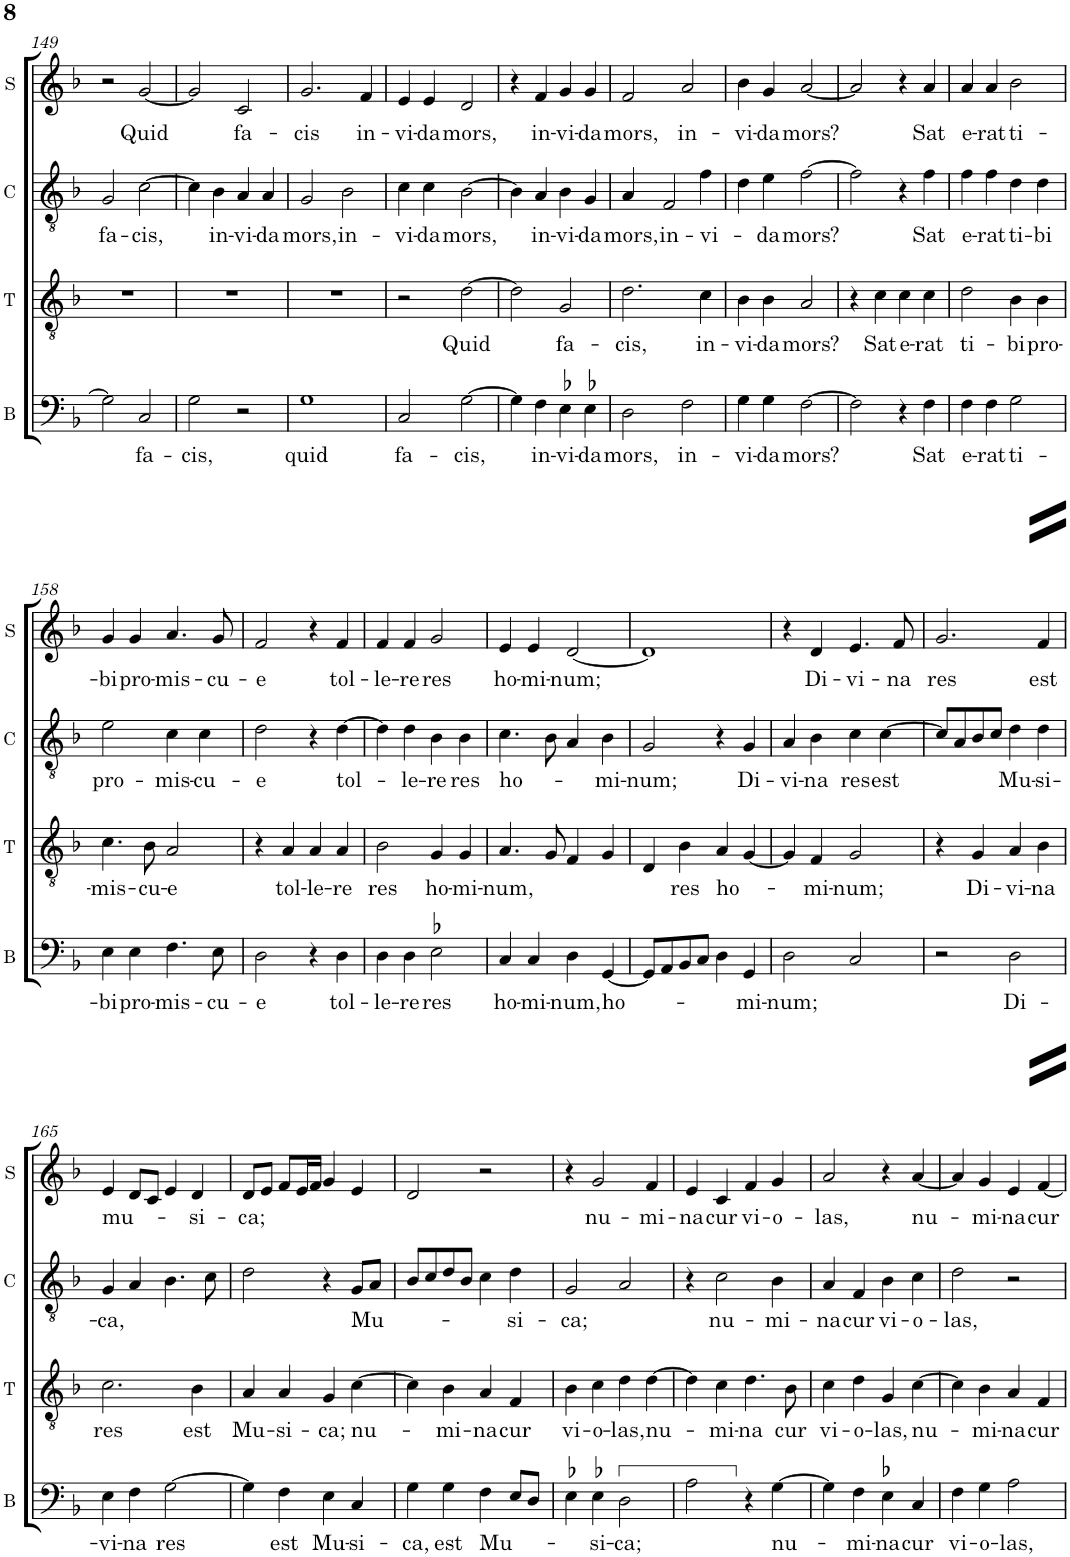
**kern	**text	**kern	**text	**kern	**text	**kern	**text
*part4	*part4	*part3	*part3	*part2	*part2	*part1	*part1
*staff4	*staff4	*staff3	*staff3	*staff2	*staff2	*staff1	*staff1
*I"B	*	*I"T	*	*I"Contra	*	*I"S	*
*I'B	*	*I'T	*	*I'C	*	*I'S	*
!!LO:PB:g=z
*clefF4	*	*clefGv2	*	*clefGv2	*	*clefG2	*
*k[b-]	*	*k[b-]	*	*k[b-]	*	*k[b-]	*
*M4/4	*	*M4/4	*	*M4/4	*	*M4/4	*
*met(c)	*	*met(c)	*	*met(c)	*	*met(c)	*
=149	=149	=149	=149	=149	=149	=149	=149
!	!	!	!	!	!LO:LY:b	!	!
2G\]	.	1r	.	2G/	fa-	2r	.
!	!LO:LY:b	!	!	!	!LO:LY:b	!	!LO:LY:b
2C/	fa-	.	.	[2c\	-cis,	[2g/	Quid
=150	=150	=150	=150	=150	=150	=150	=150
!	!LO:LY:b	!	!	!	!	!	!
2G\	-cis,	1r	.	4c\]	.	2g/]	.
!	!	!	!	!	!LO:LY:b	!	!
.	.	.	.	4B-\	in-	.	.
!	!	!	!	!	!LO:LY:b	!	!LO:LY:b
2r	.	.	.	4A/	-vi-	2c/	fa-
!	!	!	!	!	!LO:LY:b	!	!
.	.	.	.	4A/	-da	.	.
=151	=151	=151	=151	=151	=151	=151	=151
!	!LO:LY:b	!	!	!	!LO:LY:b	!	!LO:LY:b
1G	quid	1r	.	2G/	mors,	2.g/	-cis
!	!	!	!	!	!LO:LY:b	!	!
.	.	.	.	2B-\	in-	.	.
!	!	!	!	!	!	!	!LO:LY:b
.	.	.	.	.	.	4f/	in-
=152	=152	=152	=152	=152	=152	=152	=152
!	!LO:LY:b	!	!	!	!LO:LY:b	!	!LO:LY:b
2C/	fa-	2r	.	4c\	-vi-	4e/	-vi-
!	!	!	!	!	!LO:LY:b	!	!LO:LY:b
.	.	.	.	4c\	-da	4e/	-da
!	!LO:LY:b	!	!LO:LY:b	!	!LO:LY:b	!	!LO:LY:b
[2G\	-cis,	[2d\	Quid	[2B-\	mors,	2d/	mors,
=153	=153	=153	=153	=153	=153	=153	=153
4G\]	.	2d\]	.	4B-\]	.	4r	.
!	!LO:LY:b	!	!	!	!LO:LY:b	!	!LO:LY:b
4F\	in-	.	.	4A/	in-	4f/	in-
!	!LO:LY:b	!	!LO:LY:b	!	!LO:LY:b	!	!LO:LY:b
4E-X\	-vi-	2G/	fa-	4B-\	-vi-	4g/	-vi-
!	!LO:LY:b	!	!	!	!LO:LY:b	!	!LO:LY:b
4E-X\	-da	.	.	4G/	-da	4g/	-da
=154	=154	=154	=154	=154	=154	=154	=154
!	!LO:LY:b	!	!LO:LY:b	!	!LO:LY:b	!	!LO:LY:b
2D\	mors,	2.d\	-cis,	4A/	mors,	2f/	mors,
!	!	!	!	!	!LO:LY:b	!	!
.	.	.	.	2F/	in-	.	.
!	!LO:LY:b	!	!	!	!	!	!LO:LY:b
2F\	in-	.	.	.	.	2a/	in-
!	!	!	!LO:LY:b	!	!LO:LY:b	!	!
.	.	4c\	in-	4f\	-vi-	.	.
=155	=155	=155	=155	=155	=155	=155	=155
!	!LO:LY:b	!	!LO:LY:b	!	!	!	!LO:LY:b
4G\	-vi-	4B-\	-vi-	4d\	.	4b-\	-vi-
!	!LO:LY:b	!	!LO:LY:b	!	!LO:LY:b	!	!LO:LY:b
4G\	-da	4B-\	-da	4e\	-da	4g/	-da
!	!LO:LY:b	!	!LO:LY:b	!	!LO:LY:b	!	!LO:LY:b
[2F\	mors?	2A/	mors?	[2f\	mors?	[2a/	mors?
=156	=156	=156	=156	=156	=156	=156	=156
2F\]	.	4r	.	2f\]	.	2a/]	.
!	!	!	!LO:LY:b	!	!	!	!
.	.	4c\	Sat	.	.	.	.
!	!	!	!LO:LY:b	!	!	!	!
4r	.	4c\	e-	4r	.	4r	.
!	!LO:LY:b	!	!LO:LY:b	!	!LO:LY:b	!	!LO:LY:b
4F\	Sat	4c\	-rat	4f\	Sat	4a/	Sat
=157	=157	=157	=157	=157	=157	=157	=157
!	!LO:LY:b	!	!LO:LY:b	!	!LO:LY:b	!	!LO:LY:b
4F\	e-	2d\	ti-	4f\	e-	4a/	e-
!	!LO:LY:b	!	!	!	!LO:LY:b	!	!LO:LY:b
4F\	-rat	.	.	4f\	-rat	4a/	-rat
!	!LO:LY:b	!	!LO:LY:b	!	!LO:LY:b	!	!LO:LY:b
2G\	ti-	4B-\	-bi	4d\	ti-	2b-\	ti-
!	!	!	!LO:LY:b	!	!LO:LY:b	!	!
.	.	4B-\	pro-	4d\	-bi	.	.
!!LO:LB:g=z
=158	=158	=158	=158	=158	=158	=158	=158
!	!LO:LY:b	!	!LO:LY:b	!	!LO:LY:b	!	!LO:LY:b
4E\	-bi	4.c\	-mis-	2e\	pro-	4g/	-bi
!	!LO:LY:b	!	!	!	!	!	!LO:LY:b
4E\	pro-	.	.	.	.	4g/	pro-
!	!	!	!LO:LY:b	!	!	!	!
.	.	8B-\	-cu-	.	.	.	.
!	!LO:LY:b	!	!LO:LY:b	!	!LO:LY:b	!	!LO:LY:b
4.F\	-mis-	2A/	-e	4c\	-mis-	4.a/	-mis-
!	!	!	!	!	!LO:LY:b	!	!
.	.	.	.	4c\	-cu-	.	.
!	!LO:LY:b	!	!	!	!	!	!LO:LY:b
8E\	-cu-	.	.	.	.	8g/	cu-
=159	=159	=159	=159	=159	=159	=159	=159
!	!LO:LY:b	!	!	!	!LO:LY:b	!	!LO:LY:b
2D\	-e	4r	.	2d\	-e	2f/	-e
!	!	!	!LO:LY:b	!	!	!	!
.	.	4A/	tol-	.	.	.	.
!	!	!	!LO:LY:b	!	!	!	!
4r	.	4A/	-le-	4r	.	4r	.
!	!LO:LY:b	!	!LO:LY:b	!	!LO:LY:b	!	!LO:LY:b
4D\	tol-	4A/	-re	[4d\	tol-	4f/	tol-
=160	=160	=160	=160	=160	=160	=160	=160
!	!LO:LY:b	!	!LO:LY:b	!	!	!	!LO:LY:b
4D\	-le-	2B-\	res	4d\]	.	4f/	-le-
!	!LO:LY:b	!	!	!	!LO:LY:b	!	!LO:LY:b
4D\	-re	.	.	4d\	-le-	4f/	-re
!	!LO:LY:b	!	!LO:LY:b	!	!LO:LY:b	!	!LO:LY:b
2E-X\	res	4G/	ho-	4B-\	-re	2g/	res
!	!	!	!LO:LY:b	!	!LO:LY:b	!	!
.	.	4G/	-mi-	4B-\	res	.	.
=161	=161	=161	=161	=161	=161	=161	=161
!	!LO:LY:b	!	!LO:LY:b	!	!LO:LY:b	!	!LO:LY:b
4C/	ho-	4.A/	-num,	4.c\	ho-	4e/	ho-
!	!LO:LY:b	!	!	!	!	!	!LO:LY:b
4C/	-mi-	.	.	.	.	4e/	-mi-
.	.	8G/	.	8B-\	.	.	.
!	!LO:LY:b	!	!	!	!	!	!LO:LY:b
4D\	-num,	4F/	.	4A/	.	[2d/	-num;
!	!LO:LY:b	!	!	!	!LO:LY:b	!	!
[4GG/	ho-	4G/	.	4B-\	-mi-	.	.
=162	=162	=162	=162	=162	=162	=162	=162
!	!	!	!	!	!LO:LY:b	!	!
8GG/L]	.	4D/	.	2G/	-num;	1d]	.
8AA/	.	.	.	.	.	.	.
!	!	!	!LO:LY:b	!	!	!	!
8BB-/	.	4B-\	res	.	.	.	.
8C/J	.	.	.	.	.	.	.
!	!	!	!LO:LY:b	!	!	!	!
4D\	.	4A/	ho-	4r	.	.	.
!	!LO:LY:b	!	!	!	!LO:LY:b	!	!
4GG/	-mi-	[4G/	.	4G/	Di-	.	.
=163	=163	=163	=163	=163	=163	=163	=163
!	!LO:LY:b	!	!	!	!LO:LY:b	!	!
2D\	-num;	4G/]	.	4A/	-vi-	4r	.
!	!	!	!LO:LY:b	!	!LO:LY:b	!	!LO:LY:b
.	.	4F/	mi-	4B-\	-na	4d/	Di-
!	!	!	!LO:LY:b	!	!LO:LY:b	!	!LO:LY:b
2C/	.	2G/	-num;	4c\	res	4.e/	-vi-
!	!	!	!	!	!LO:LY:b	!	!
.	.	.	.	[4c\	est	.	.
!	!	!	!	!	!	!	!LO:LY:b
.	.	.	.	.	.	8f/	-na
=164	=164	=164	=164	=164	=164	=164	=164
!	!	!	!	!	!	!	!LO:LY:b
2r	.	4r	.	8c/L]	.	2.g/	res
.	.	.	.	8A/	.	.	.
!	!	!	!LO:LY:b	!	!	!	!
.	.	4G/	Di-	8B-/	.	.	.
.	.	.	.	8c/J	.	.	.
!	!LO:LY:b	!	!LO:LY:b	!	!LO:LY:b	!	!
2D\	Di-	4A/	-vi-	4d\	Mu-	.	.
!	!	!	!LO:LY:b	!	!LO:LY:b	!	!LO:LY:b
.	.	4B-\	-na	4d\	-si-	4f/	est
!!LO:LB:g=z
=165	=165	=165	=165	=165	=165	=165	=165
!	!LO:LY:b	!	!LO:LY:b	!	!LO:LY:b	!	!LO:LY:b
4E\	-vi-	2.c\	res	4G/	-ca,	4e/	mu-
!	!LO:LY:b	!	!	!	!	!	!
4F\	-na	.	.	4A/	.	8d/L	.
.	.	.	.	.	.	8c/J	.
!	!LO:LY:b	!	!	!	!	!	!
[2G\	res	.	.	4.B-\	.	4e/	.
!	!	!	!LO:LY:b	!	!	!	!LO:LY:b
.	.	4B-\	est	.	.	4d/	-si-
.	.	.	.	8c\	.	.	.
=166	=166	=166	=166	=166	=166	=166	=166
!	!	!	!LO:LY:b	!	!	!	!LO:LY:b
4G\]	.	4A/	Mu-	2d\	.	8d/L	-ca;
.	.	.	.	.	.	8e/J	.
!	!LO:LY:b	!	!LO:LY:b	!	!	!	!
4F\	est	4A/	-si-	.	.	8f/L	.
.	.	.	.	.	.	16e/L	.
.	.	.	.	.	.	16f/JJ	.
!	!LO:LY:b	!	!LO:LY:b	!	!	!	!
4E\	Mu-	4G/	-ca;	4r	.	4g/	.
!	!LO:LY:b	!	!LO:LY:b	!	!LO:LY:b	!	!
4C/	-si-	[4c\	nu-	8G/L	Mu-	4e/	.
.	.	.	.	8A/J	.	.	.
=167	=167	=167	=167	=167	=167	=167	=167
!	!LO:LY:b	!	!	!	!	!	!
4G\	-ca,	4c\]	.	8B-/L	.	2d/	.
.	.	.	.	8c/	.	.	.
!	!LO:LY:b	!	!LO:LY:b	!	!	!	!
4G\	est	4B-\	-mi-	8d/	.	.	.
.	.	.	.	8B-/J	.	.	.
!	!LO:LY:b	!	!LO:LY:b	!	!	!	!
4F\	Mu-	4A/	-na	4c\	.	2r	.
!	!	!	!LO:LY:b	!	!LO:LY:b	!	!
8E/L	.	4F/	cur	4d\	-si-	.	.
8D/J	.	.	.	.	.	.	.
=168	=168	=168	=168	=168	=168	=168	=168
!	!	!	!LO:LY:b	!	!LO:LY:b	!	!
4E-X\	.	4B-\	vi-	2G/	-ca;	4r	.
!	!LO:LY:b	!	!LO:LY:b	!	!	!	!LO:LY:b
4E-X\	-si-	4c\	-o-	.	.	2g/	nu-
!	!LO:LY:b	!	!LO:LY:b	!	!	!	!
2D\	-ca;	4d\	-las,	2A/	.	.	.
!	!	!	!LO:LY:b	!	!	!	!LO:LY:b
.	.	[4d\	nu-	.	.	4f/	-mi-
=169	=169	=169	=169	=169	=169	=169	=169
!	!	!	!	!	!	!	!LO:LY:b
2A\	.	4d\]	.	4r	.	4e/	-na
!	!	!	!LO:LY:b	!	!LO:LY:b	!	!LO:LY:b
.	.	4c\	-mi-	2c\	nu-	4c/	cur
!	!	!	!LO:LY:b	!	!	!	!LO:LY:b
4r	.	4.d\	-na	.	.	4f/	vi-
!	!LO:LY:b	!	!	!	!LO:LY:b	!	!LO:LY:b
[4G\	nu-	.	.	4B-\	-mi-	4g/	-o-
!	!	!	!LO:LY:b	!	!	!	!
.	.	8B-\	cur	.	.	.	.
=170	=170	=170	=170	=170	=170	=170	=170
!	!	!	!LO:LY:b	!	!LO:LY:b	!	!LO:LY:b
4G\]	.	4c\	vi-	4A/	-na	2a/	-las,
!	!LO:LY:b	!	!LO:LY:b	!	!LO:LY:b	!	!
4F\	-mi-	4d\	-o-	4F/	cur	.	.
!	!LO:LY:b	!	!LO:LY:b	!	!LO:LY:b	!	!
4E-X\	-na	4G/	-las,	4B-\	vi-	4r	.
!	!LO:LY:b	!	!LO:LY:b	!	!LO:LY:b	!	!LO:LY:b
4C/	cur	[4c\	nu-	4c\	-o-	[4a/	nu-
=171	=171	=171	=171	=171	=171	=171	=171
!	!LO:LY:b	!	!	!	!LO:LY:b	!	!
4F\	vi-	4c\]	.	2d\	-las,	4a/]	.
!	!LO:LY:b	!	!LO:LY:b	!	!	!	!LO:LY:b
4G\	-o-	4B-\	-mi-	.	.	4g/	-mi-
!	!LO:LY:b	!	!LO:LY:b	!	!	!	!LO:LY:b
2A\	-las,	4A/	-na	2r	.	4e/	-na
!	!	!	!LO:LY:b	!	!	!	!LO:LY:b
.	.	4F/	cur	.	.	[4f/	cur
=	=	=	=	=	=	=	=
*-	*-	*-	*-	*-	*-	*-	*-
